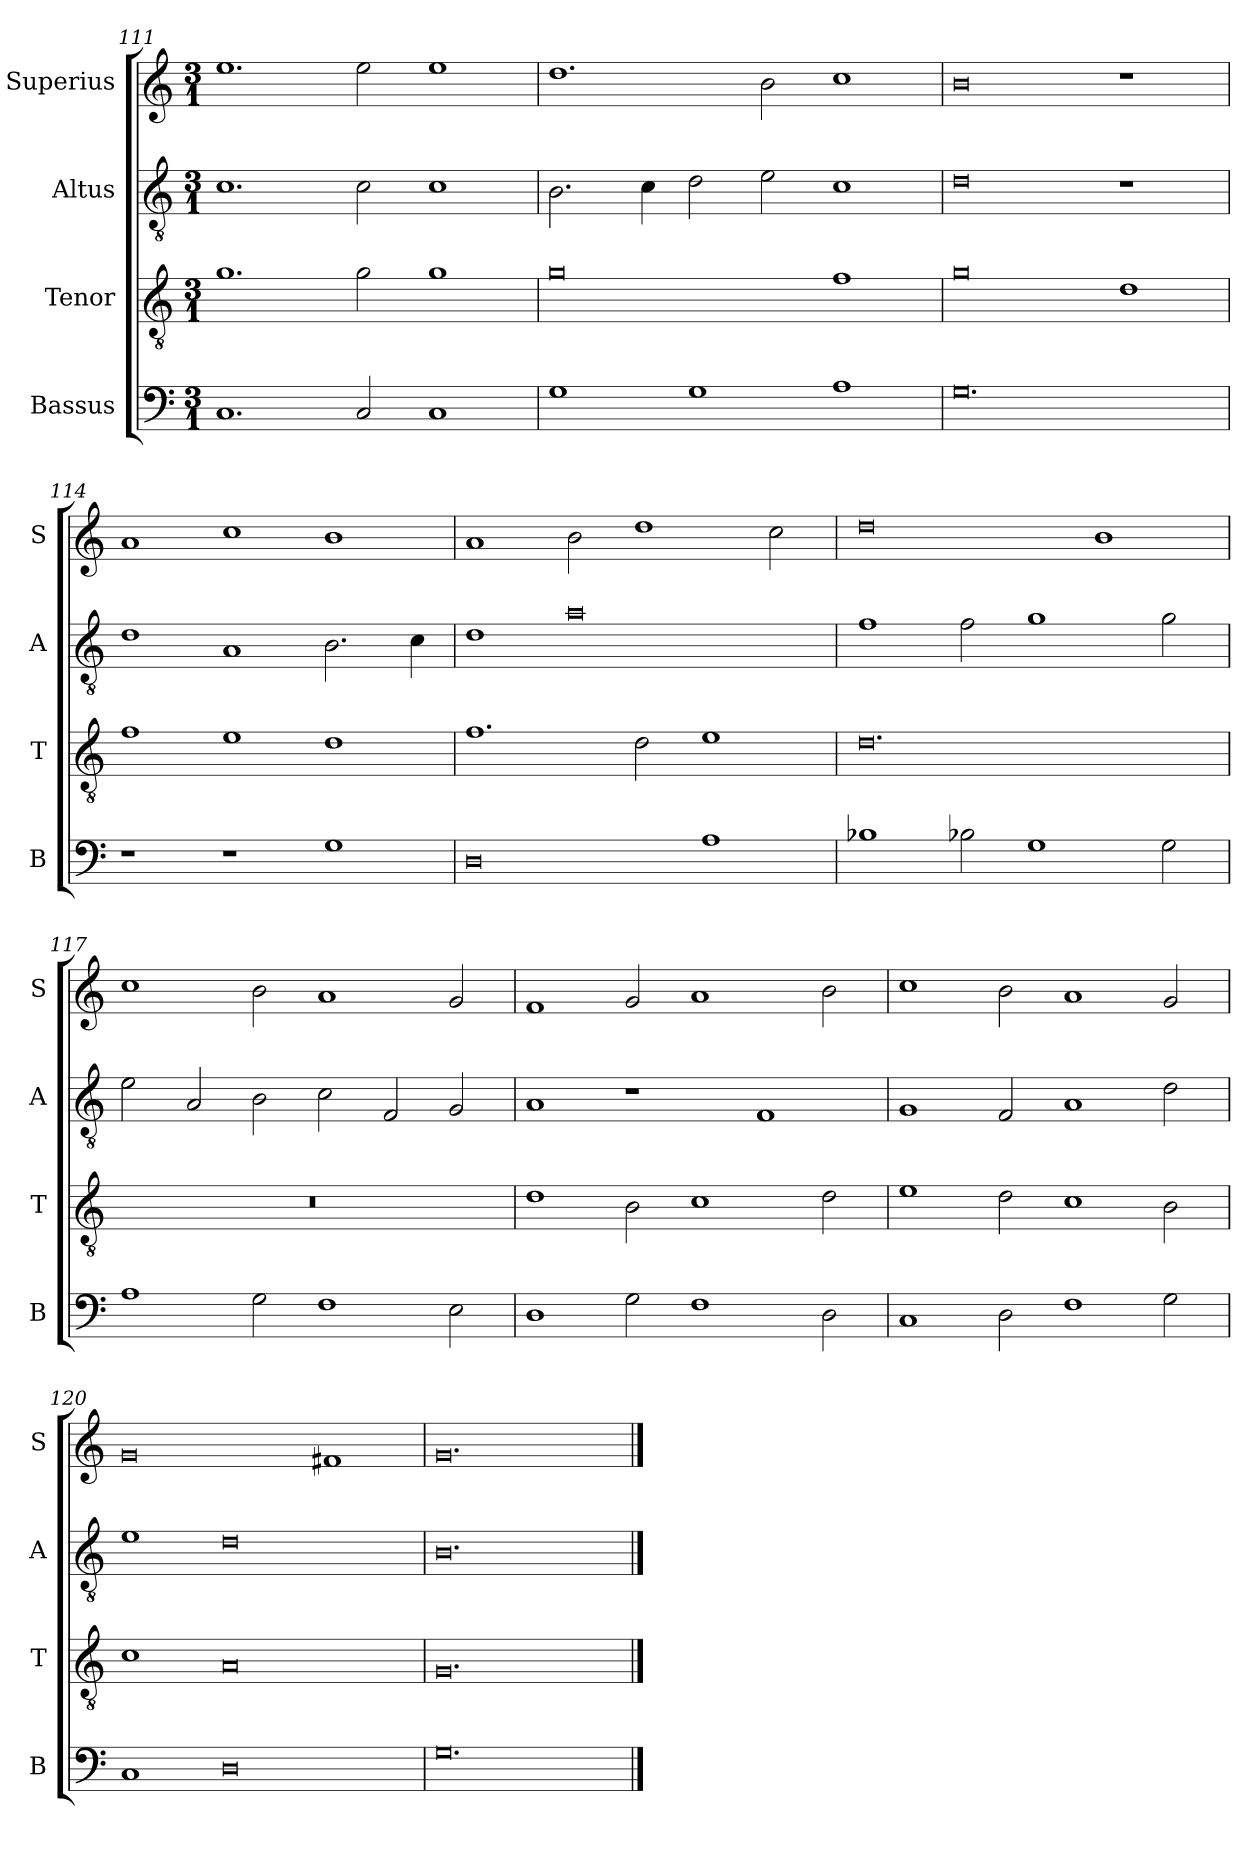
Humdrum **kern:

**kern	**kern	**kern	**kern
*part4	*part3	*part2	*part1
*staff4	*staff3	*staff2	*staff1
*I"Bassus	*I"Tenor	*I"Altus	*I"Superius
*I'B	*I'T	*I'A	*I'S
*clefF4	*clefGv2	*clefGv2	*clefG2
*k[]	*k[]	*k[]	*k[]
*M3/1	*M3/1	*M3/1	*M3/1
=111	=111	=111	=111
1.C	1.g	1.c	1.ee
2C/	2g\	2c\	2ee\
1C	1g	1c	1ee
=112	=112	=112	=112
1G	0g	2.B\	1.dd
.	.	4c\	.
1G	.	2d\	.
.	.	2e\	2b\
1A	1f	1c	1cc
=113	=113	=113	=113
0.G	0g	0d	0b
.	1d	1r	1r
=114	=114	=114	=114
1r	1f	1d	1a
1r	1e	1A	1cc
1G	1d	2.B\	1b
.	.	4c\	.
=115	=115	=115	=115
0D	1.f	1d	1a
.	.	0a	2b\
.	2d\	.	1dd
1A	1e	.	.
.	.	.	2cc\
=116	=116	=116	=116
1B-X	0.d	1f	0dd
2B-X\	.	2f\	.
1G	.	1g	.
.	.	.	1b
2G\	.	2g\	.
=117	=117	=117	=117
1A	0.r	2e\	1cc
.	.	2A/	.
2G\	.	2B\	2b\
1F	.	2c\	1a
.	.	2F/	.
2E\	.	2G/	2g/
=118	=118	=118	=118
1D	1d	1A	1f
2G\	2B\	1r	2g/
1F	1c	.	1a
.	.	1F	.
2D\	2d\	.	2b\
=119	=119	=119	=119
1C	1e	1G	1cc
2D\	2d\	2F/	2b\
1F	1c	1A	1a
2G\	2B\	2d\	2g/
=120	=120	=120	=120
1C	1c	1e	0g
0D	0A	0d	.
.	.	.	1f#X
=121	=121	=121	=121
0.G	0.G	0.B	0.g
==	==	==	==
*-	*-	*-	*-
